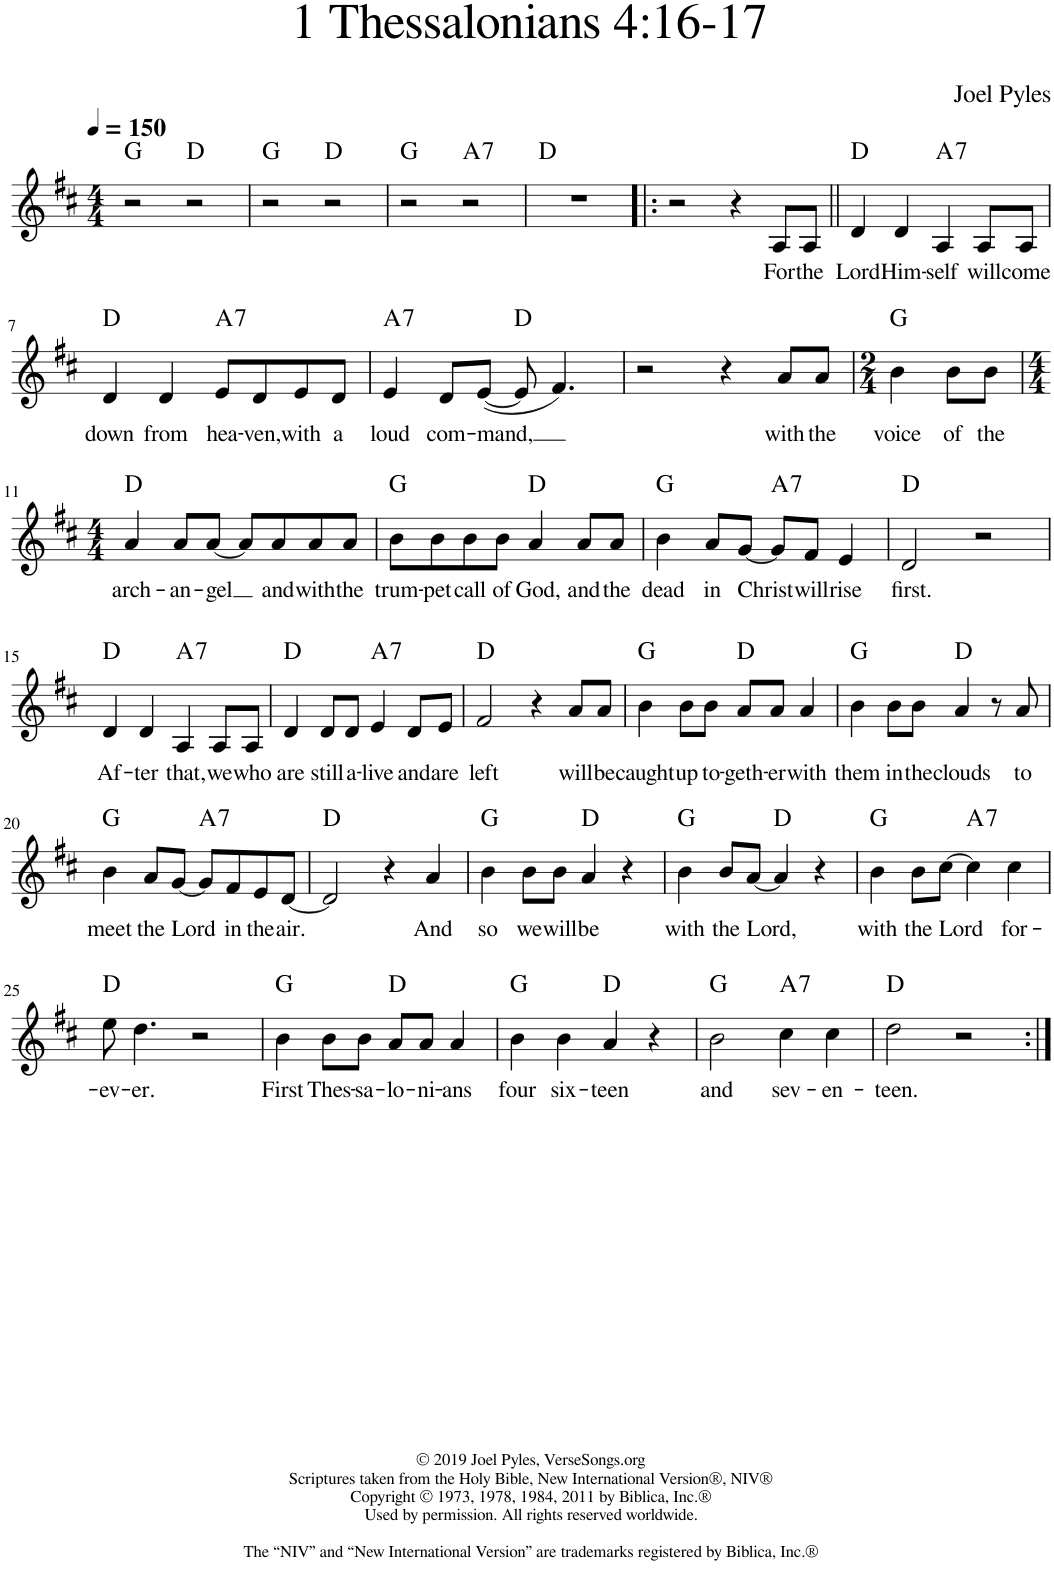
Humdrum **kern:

**kern	**text	**harte
*part1	*part1	*part1
*staff1	*staff1	*
*I"Piano	*	*
*I'Pno.	*	*
*clefG2	*	*
*k[f#c#]	*	*
*M4/4	*	*
*MM150	*	*
=1	=1	=1
2r	.	G:maj
2r	.	D:maj
=2	=2	=2
2r	.	G:maj
2r	.	D:maj
=3	=3	=3
2r	.	G:maj
!	!	!LO:H:kt=7
2r	.	A:7
=4	=4	=4
1r	.	D:maj
=5!|:	=5!|:	=5!|:
2r	.	.
4r	.	.
!	!LO:LY:b	!
8A/L	For	.
!	!LO:LY:b	!
8A/J	the	.
=6||	=6||	=6||
!	!LO:LY:b	!
4d/	Lord	D:maj
!	!LO:LY:b	!
4d/	Him-	.
!	!LO:LY:b	!LO:H:kt=7
4A/	-self	A:7
!	!LO:LY:b	!
8A/L	will	.
!	!LO:LY:b	!
8A/J	come	.
!!LO:LB:g=z
=7	=7	=7
!	!LO:LY:b	!
4d/	down	D:maj
!	!LO:LY:b	!
4d/	from	.
!	!LO:LY:b	!LO:H:kt=7
8e/L	hea-	A:7
!	!LO:LY:b	!
8d/	-ven,	.
!	!LO:LY:b	!
8e/	with	.
!	!LO:LY:b	!
8d/J	a	.
=8	=8	=8
!	!LO:LY:b	!LO:H:kt=7
4e/	loud	A:7
!	!LO:LY:b	!
8d/L	com-	.
!	!LO:LY:b	!
([8e/J	-mand,	.
8e/]	.	D:maj
4.f#/)	.	.
=9	=9	=9
2r	.	.
4r	.	.
!	!LO:LY:b	!
8a/L	with	.
!	!LO:LY:b	!
8a/J	the	.
=10	=10	=10
*M2/4	*	*
!	!LO:LY:b	!
4b\	voice	G:maj
!	!LO:LY:b	!
8b\L	of	.
!	!LO:LY:b	!
8b\J	the	.
!!LO:LB:g=z
=11	=11	=11
*M4/4	*	*
!	!LO:LY:b	!
4a/	arch-	D:maj
!	!LO:LY:b	!
8a/L	-an-	.
!	!LO:LY:b	!
[8a/J	-gel	.
8a/L]	.	.
!	!LO:LY:b	!
8a/	and	.
!	!LO:LY:b	!
8a/	with	.
!	!LO:LY:b	!
8a/J	the	.
=12	=12	=12
!	!LO:LY:b	!
8b\L	trum-	G:maj
!	!LO:LY:b	!
8b\	-pet	.
!	!LO:LY:b	!
8b\	call	.
!	!LO:LY:b	!
8b\J	of	.
!	!LO:LY:b	!
4a/	God,	D:maj
!	!LO:LY:b	!
8a/L	and	.
!	!LO:LY:b	!
8a/J	the	.
=13	=13	=13
!	!LO:LY:b	!
4b\	dead	G:maj
!	!LO:LY:b	!
8a/L	in	.
!	!LO:LY:b	!
[8g/J	Christ	.
!	!	!LO:H:kt=7
8g/L]	.	A:7
!	!LO:LY:b	!
8f#/J	will	.
!	!LO:LY:b	!
4e/	rise	.
=14	=14	=14
!	!LO:LY:b	!
2d/	first.	D:maj
2r	.	.
!!LO:LB:g=z
=15	=15	=15
!	!LO:LY:b	!
4d/	Af-	D:maj
!	!LO:LY:b	!
4d/	-ter	.
!	!LO:LY:b	!LO:H:kt=7
4A/	that,	A:7
!	!LO:LY:b	!
8A/L	we	.
!	!LO:LY:b	!
8A/J	who	.
=16	=16	=16
!	!LO:LY:b	!
4d/	are	D:maj
!	!LO:LY:b	!
8d/L	still	.
!	!LO:LY:b	!
8d/J	a-	.
!	!LO:LY:b	!LO:H:kt=7
4e/	-live	A:7
!	!LO:LY:b	!
8d/L	and	.
!	!LO:LY:b	!
8e/J	are	.
=17	=17	=17
!	!LO:LY:b	!
2f#/	left	D:maj
4r	.	.
!	!LO:LY:b	!
8a/L	will	.
!	!LO:LY:b	!
8a/J	be	.
=18	=18	=18
!	!LO:LY:b	!
4b\	caught	G:maj
!	!LO:LY:b	!
8b\L	up	.
!	!LO:LY:b	!
8b\J	to-	.
!	!LO:LY:b	!
8a/L	-geth-	D:maj
!	!LO:LY:b	!
8a/J	-er	.
!	!LO:LY:b	!
4a/	with	.
=19	=19	=19
!	!LO:LY:b	!
4b\	them	G:maj
!	!LO:LY:b	!
8b\L	in	.
!	!LO:LY:b	!
8b\J	the	.
!	!LO:LY:b	!
4a/	clouds	D:maj
8r	.	.
!	!LO:LY:b	!
8a/	to	.
!!LO:LB:g=z
=20	=20	=20
!	!LO:LY:b	!
4b\	meet	G:maj
!	!LO:LY:b	!
8a/L	the	.
!	!LO:LY:b	!
[8g/J	Lord	.
!	!	!LO:H:kt=7
8g/L]	.	A:7
!	!LO:LY:b	!
8f#/	in	.
!	!LO:LY:b	!
8e/	the	.
!	!LO:LY:b	!
[8d/J	air.	.
=21	=21	=21
2d/]	.	D:maj
4r	.	.
!	!LO:LY:b	!
4a/	And	.
=22	=22	=22
!	!LO:LY:b	!
4b\	so	G:maj
!	!LO:LY:b	!
8b\L	we	.
!	!LO:LY:b	!
8b\J	will	.
!	!LO:LY:b	!
4a/	be	D:maj
4r	.	.
=23	=23	=23
!	!LO:LY:b	!
4b\	with	G:maj
!	!LO:LY:b	!
8b/L	the	.
!	!LO:LY:b	!
[8a/J	Lord,	.
4a/]	.	D:maj
4r	.	.
=24	=24	=24
!	!LO:LY:b	!
4b\	with	G:maj
!	!LO:LY:b	!
8b\L	the	.
!	!LO:LY:b	!
[8cc#\J	Lord	.
!	!	!LO:H:kt=7
4cc#\]	.	A:7
!	!LO:LY:b	!
4cc#\	for-	.
!!LO:LB:g=z
=25	=25	=25
!	!LO:LY:b	!
8ee\	-ev-	D:maj
!	!LO:LY:b	!
4.dd\	-er.	.
2r	.	.
=26	=26	=26
!	!LO:LY:b	!
4b\	First	G:maj
!	!LO:LY:b	!
8b\L	Thes-	.
!	!LO:LY:b	!
8b\J	-sa-	.
!	!LO:LY:b	!
8a/L	-lo-	D:maj
!	!LO:LY:b	!
8a/J	-ni-	.
!	!LO:LY:b	!
4a/	-ans	.
=27	=27	=27
!	!LO:LY:b	!
4b\	four	G:maj
!	!LO:LY:b	!
4b\	six-	.
!	!LO:LY:b	!
4a/	-teen	D:maj
4r	.	.
=28	=28	=28
!	!LO:LY:b	!
2b\	and	G:maj
!	!LO:LY:b	!LO:H:kt=7
4cc#\	sev-	A:7
!	!LO:LY:b	!
4cc#\	-en-	.
=29	=29	=29
!	!LO:LY:b	!
2dd\	-teen.	D:maj
2r	.	.
=:|!	=:|!	=:|!
*-	*-	*-
